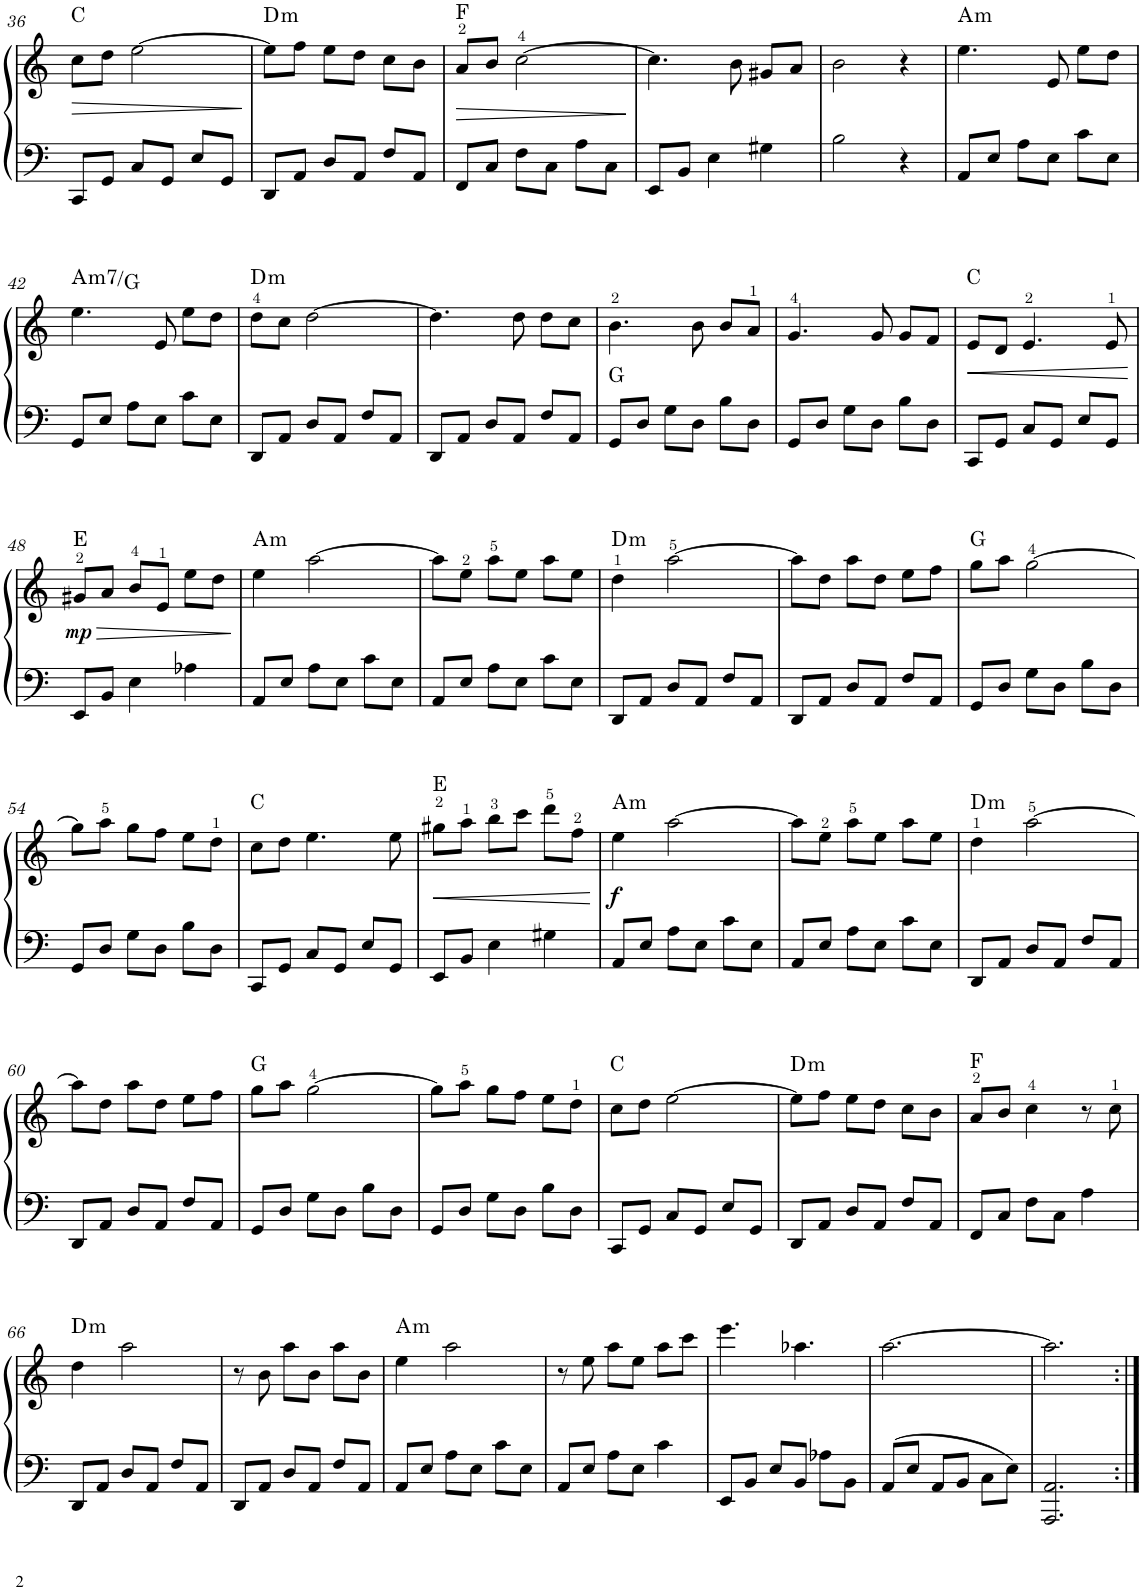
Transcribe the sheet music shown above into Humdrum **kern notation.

**kern	**kern	**dynam	**harte
*part1	*part1	*part1	*part1
*staff2	*staff1	*staff1/2	*
*I"Piano	*	*	*
*I'Pno.	*	*	*
!!LO:PB:g=z
*clefF4	*clefG2	*	*
*k[]	*k[]	*	*
*M3/4	*M3/4	*	*
=36	=36	=36	=36
!	!	!LO:HP:b	!
8CC/L	8cc\L	>	C:maj
8GG/J	8dd\J	.	.
8C/L	[2ee\	.	.
8GG/J	.	.	.
8E/L	.	.	.
8GG/J	.	.	.
.	.	]	.
=37	=37	=37	=37
!	!	!	!LO:H:kt=m
8DD/L	8ee\L]	.	D:min
8AA/J	8ff\J	.	.
8D/L	8ee\L	.	.
8AA/J	8dd\J	.	.
8F/L	8cc\L	.	.
8AA/J	8b\J	.	.
=38	=38	=38	=38
!	!	!LO:HP:b	!
8FF/L	8a/L	>	F:maj
8C/J	8b/J	.	.
8F\L	[2cc\	.	.
8C\J	.	.	.
8A\L	.	.	.
8C\J	.	.	.
.	.	]	.
=39	=39	=39	=39
8EE/L	4.cc\]	.	.
8BB/J	.	.	.
4E\	.	.	.
.	8b\	.	.
4G#X\	8g#X/L	.	.
.	8a/J	.	.
=40	=40	=40	=40
2B\	2b\	.	.
4r	4r	.	.
=41	=41	=41	=41
!	!	!	!LO:H:kt=m
8AA/L	4.ee\	.	A:min
8E/J	.	.	.
8A\L	.	.	.
8E\J	8e/	.	.
8c\L	8ee\L	.	.
8E\J	8dd\J	.	.
!!LO:LB:g=z
=42	=42	=42	=42
!	!	!	!LO:H:kt=m7
8GG/L	4.ee\	.	A:min7/b7
8E/J	.	.	.
8A\L	.	.	.
8E\J	8e/	.	.
8c\L	8ee\L	.	.
8E\J	8dd\J	.	.
=43	=43	=43	=43
!	!	!	!LO:H:kt=m
8DD/L	8dd\L	.	D:min
8AA/J	8cc\J	.	.
8D/L	[2dd\	.	.
8AA/J	.	.	.
8F/L	.	.	.
8AA/J	.	.	.
=44	=44	=44	=44
8DD/L	4.dd\]	.	.
8AA/J	.	.	.
8D/L	.	.	.
8AA/J	8dd\	.	.
8F/L	8dd\L	.	.
8AA/J	8cc\J	.	.
=45	=45	=45	=45
8GG/L	4.b\	.	G:maj
8D/J	.	.	.
8G\L	.	.	.
8D\J	8b\	.	.
8B\L	8b/L	.	.
8D\J	8a/J	.	.
=46	=46	=46	=46
8GG/L	4.g/	.	.
8D/J	.	.	.
8G\L	.	.	.
8D\J	8g/	.	.
8B\L	8g/L	.	.
8D\J	8f/J	.	.
=47	=47	=47	=47
!	!	!LO:HP:b	!
8CC/L	8e/L	<	C:maj
8GG/J	8d/J	.	.
8C/L	4.e/	.	.
8GG/J	.	.	.
8E/L	.	.	.
8GG/J	8e/	.	.
.	.	[	.
!!LO:LB:g=z
=48	=48	=48	=48
!	!	!LO:HP:b	!
!	!	!LO:DY:n=1:b	!
8EE/L	8g#X/L	> mp	E:maj
8BB/J	8a/J	.	.
4E\	8b/L	.	.
.	8e/J	.	.
4A-X\	8ee\L	.	.
.	8dd\J	.	.
.	.	]	.
=49	=49	=49	=49
!	!	!	!LO:H:kt=m
8AA/L	4ee\	.	A:min
8E/J	.	.	.
8A\L	[2aa\	.	.
8E\J	.	.	.
8c\L	.	.	.
8E\J	.	.	.
=50	=50	=50	=50
8AA/L	8aa\L]	.	.
8E/J	8ee\J	.	.
8A\L	8aa\L	.	.
8E\J	8ee\J	.	.
8c\L	8aa\L	.	.
8E\J	8ee\J	.	.
=51	=51	=51	=51
!	!	!	!LO:H:kt=m
8DD/L	4dd\	.	D:min
8AA/J	.	.	.
8D/L	[2aa\	.	.
8AA/J	.	.	.
8F/L	.	.	.
8AA/J	.	.	.
=52	=52	=52	=52
8DD/L	8aa\L]	.	.
8AA/J	8dd\J	.	.
8D/L	8aa\L	.	.
8AA/J	8dd\J	.	.
8F/L	8ee\L	.	.
8AA/J	8ff\J	.	.
=53	=53	=53	=53
8GG/L	8gg\L	.	G:maj
8D/J	8aa\J	.	.
8G\L	[2gg\	.	.
8D\J	.	.	.
8B\L	.	.	.
8D\J	.	.	.
!!LO:LB:g=z
=54	=54	=54	=54
8GG/L	8gg\L]	.	.
8D/J	8aa\J	.	.
8G\L	8gg\L	.	.
8D\J	8ff\J	.	.
8B\L	8ee\L	.	.
8D\J	8dd\J	.	.
=55	=55	=55	=55
8CC/L	8cc\L	.	C:maj
8GG/J	8dd\J	.	.
8C/L	4.ee\	.	.
8GG/J	.	.	.
8E/L	.	.	.
8GG/J	8ee\	.	.
=56	=56	=56	=56
!	!	!LO:HP:b	!
8EE/L	8gg#X\L	<	E:maj
8BB/J	8aa\J	.	.
4E\	8bb\L	.	.
.	8ccc\J	.	.
4G#X\	8ddd\L	.	.
.	8ff\J	.	.
.	.	[	.
=57	=57	=57	=57
!	!	!LO:DY:b	!LO:H:kt=m
8AA/L	4ee\	f	A:min
8E/J	.	.	.
8A\L	[2aa\	.	.
8E\J	.	.	.
8c\L	.	.	.
8E\J	.	.	.
=58	=58	=58	=58
8AA/L	8aa\L]	.	.
8E/J	8ee\J	.	.
8A\L	8aa\L	.	.
8E\J	8ee\J	.	.
8c\L	8aa\L	.	.
8E\J	8ee\J	.	.
=59	=59	=59	=59
!	!	!	!LO:H:kt=m
8DD/L	4dd\	.	D:min
8AA/J	.	.	.
8D/L	[2aa\	.	.
8AA/J	.	.	.
8F/L	.	.	.
8AA/J	.	.	.
!!LO:LB:g=z
=60	=60	=60	=60
8DD/L	8aa\L]	.	.
8AA/J	8dd\J	.	.
8D/L	8aa\L	.	.
8AA/J	8dd\J	.	.
8F/L	8ee\L	.	.
8AA/J	8ff\J	.	.
=61	=61	=61	=61
8GG/L	8gg\L	.	G:maj
8D/J	8aa\J	.	.
8G\L	[2gg\	.	.
8D\J	.	.	.
8B\L	.	.	.
8D\J	.	.	.
=62	=62	=62	=62
8GG/L	8gg\L]	.	.
8D/J	8aa\J	.	.
8G\L	8gg\L	.	.
8D\J	8ff\J	.	.
8B\L	8ee\L	.	.
8D\J	8dd\J	.	.
=63	=63	=63	=63
8CC/L	8cc\L	.	C:maj
8GG/J	8dd\J	.	.
8C/L	[2ee\	.	.
8GG/J	.	.	.
8E/L	.	.	.
8GG/J	.	.	.
=64	=64	=64	=64
!	!	!	!LO:H:kt=m
8DD/L	8ee\L]	.	D:min
8AA/J	8ff\J	.	.
8D/L	8ee\L	.	.
8AA/J	8dd\J	.	.
8F/L	8cc\L	.	.
8AA/J	8b\J	.	.
=65	=65	=65	=65
8FF/L	8a/L	.	F:maj
8C/J	8b/J	.	.
8F\L	4cc\	.	.
8C\J	.	.	.
4A\	8r	.	.
.	8cc\	.	.
!!LO:LB:g=z
=66	=66	=66	=66
!	!	!	!LO:H:kt=m
8DD/L	4dd\	.	D:min
8AA/J	.	.	.
8D/L	2aa\	.	.
8AA/J	.	.	.
8F/L	.	.	.
8AA/J	.	.	.
=67	=67	=67	=67
8DD/L	8r	.	.
8AA/J	8b\	.	.
8D/L	8aa\L	.	.
8AA/J	8b\J	.	.
8F/L	8aa\L	.	.
8AA/J	8b\J	.	.
=68	=68	=68	=68
!	!	!	!LO:H:kt=m
8AA/L	4ee\	.	A:min
8E/J	.	.	.
8A\L	2aa\	.	.
8E\J	.	.	.
8c\L	.	.	.
8E\J	.	.	.
=69	=69	=69	=69
8AA/L	8r	.	.
8E/J	8ee\	.	.
8A\L	8aa\L	.	.
8E\J	8ee\J	.	.
4c\	8aa\L	.	.
.	8ccc\J	.	.
=70	=70	=70	=70
8EE/L	4.eee\	.	.
8BB/J	.	.	.
8E/L	.	.	.
8BB/J	4.aa-X\	.	.
8A-X\L	.	.	.
8BB\J	.	.	.
=71	=71	=71	=71
8AA/L	[2.aa\	.	.
8E/J	.	.	.
8AA/L	.	.	.
8BB/J	.	.	.
8C\L	.	.	.
8E\J	.	.	.
=72	=72	=72	=72
2.AAA/ 2.AA/	2.aa\]	.	.
=:|!	=:|!	=:|!	=:|!
*-	*-	*-	*-
